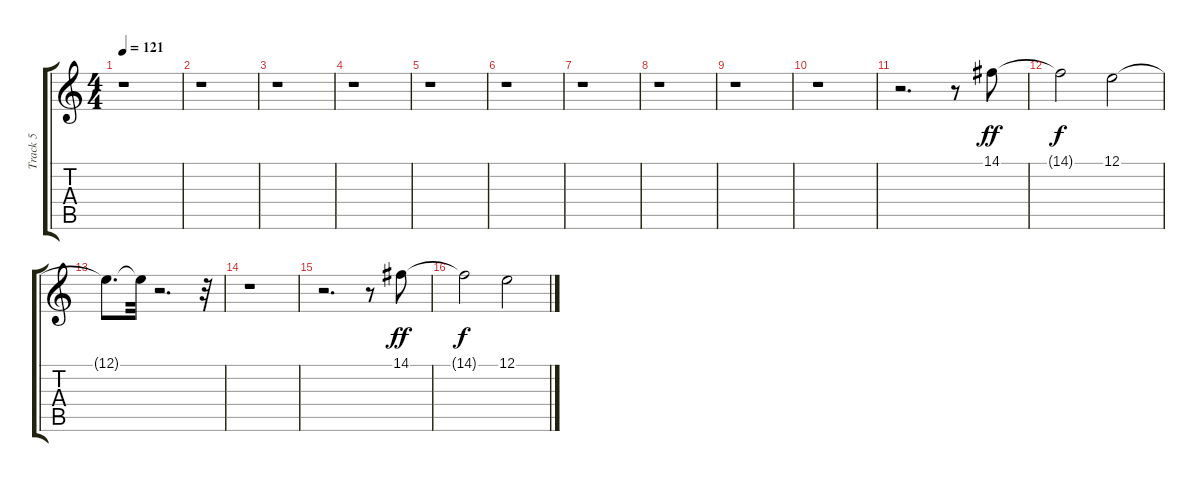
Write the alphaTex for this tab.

\track ("Track 5" "Track 5") {instrument lead1square}
\staff {score tabs}
\tuning (E4 B3 G3 D3 A2 E2) {hide}
\ts (4 4)
\tempo 121
\clef g2
\ks c
r.1{dy f} |
r.1 |
r.1 |
r.1 |
r.1 |
r.1 |
r.1 |
r.1 |
r.1 |
r.1 |
r.2{d} r.8 14.1.8{dy ff} |
14.1{t}.2{dy f} 12.1.2 |
12.1{t}.8{d} 12.1{t}.32 r.2{d} r.32 |
r.1 |
r.2{d} r.8 14.1.8{dy ff} |
14.1{t}.2{dy f} 12.1.2
